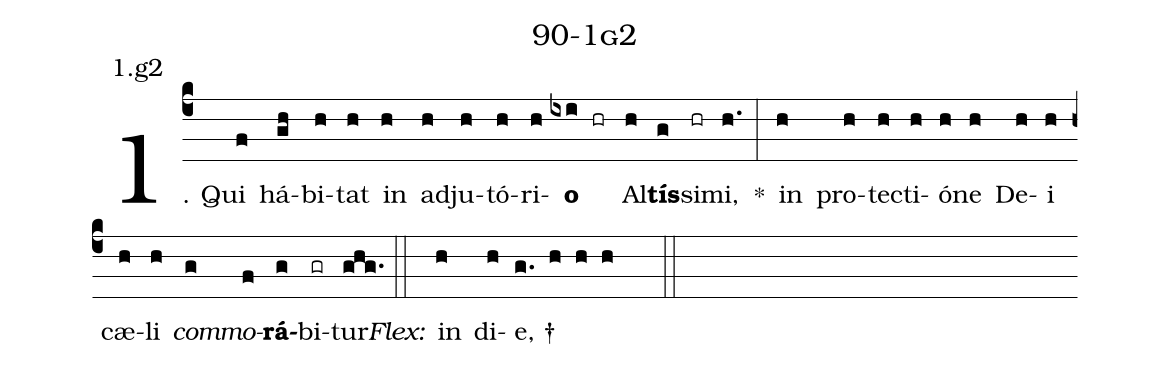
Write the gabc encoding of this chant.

name: 90-1g2;
annotation: 1.g2;
%%
(c4)1. Qui(f) há(gh)bi(h)tat(h) in(h) ad(h)ju(h)tó(h)ri(h)<b>o</b>(ixi hr) Al(h)<b>tís</b>(g)si(hr)mi,(h.) *(:) in(h) pro(h)tec(h)ti(h)ó(h)ne(h) De(h)i(h) cæ(h)li(h) <i>com</i>(g)<i>mo</i>(f)<b>rá</b>(g)bi(gr)tur.(ghg.) (::)
<i>Flex:</i>()  in(h) di(h)e, †(g. h h h  ::)
